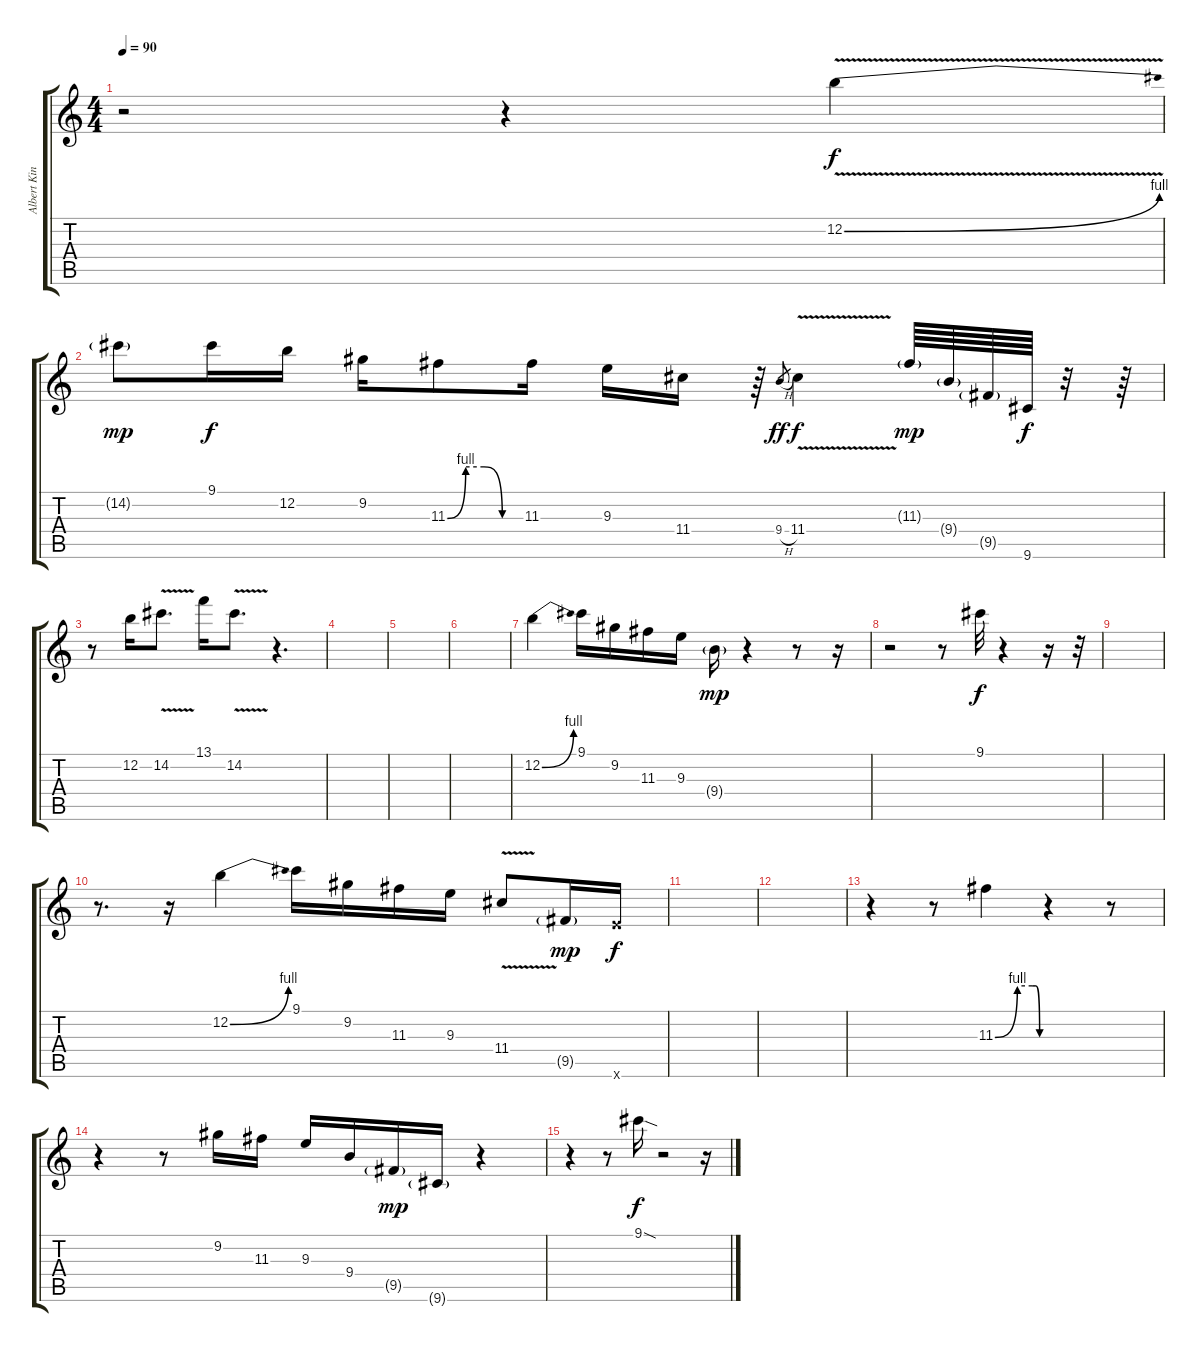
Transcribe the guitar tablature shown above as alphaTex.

\track ("Albert King  " "Albert Kin") {instrument overdrivenguitar}
\staff {score tabs}
\tuning (E4 B3 G3 D3 A2 E2) {hide}
\ts (4 4)
\tempo 90
\clef g2
\ks c
r.2{dy f instrument overdrivenguitar} r.4 12.2{be (bend 0 0 60 4) v}.4 |
14.2{g}.8{dy mp} 9.1.16{dy f} 12.2.16 9.2.16 11.3{be (custom 0 0 15 4 30 4 45 0 60 0)}.8 11.3.16 9.3.16 11.4.16 r.64 9.4{h}.8{gr dy ff} 11.4{v}.4{dy f} 11.3{g}.64{dy mp} 9.4{g}.64 9.5{g}.64 9.6.64{dy f} r.32 r.64 |
r.8 12.2.16 14.2{v}.8{d} 13.1.16 14.2{v}.8{d} r.4{d} |
|
|
|
12.2{be (bend 0 0 60 4)}.4 9.1.16 9.2.16 11.3.16 9.3.16 9.4{g}.16{dy mp} r.4 r.8 r.16 |
r.2 r.8 9.1.32{dy f} r.4 r.16 r.32 |
|
r.8{d} r.16 12.2{be (bend 0 0 60 4)}.4 9.1.16 9.2.16 11.3.16 9.3.16 11.4{v}.8 9.5{g}.16{dy mp} 12.6{x}.16{dy f} |
|
|
r.4 r.8 11.3{be (custom 0 0 30 4 50 4 55 4 60 0)}.4 r.4 r.8 |
r.4 r.8 9.2.16 11.3.16 9.3.16 9.4.16 9.5{g}.16{dy mp} 9.6{g}.16 r.4 |
r.4 r.8 9.1{sod}.16{dy f} r.2 r.16
